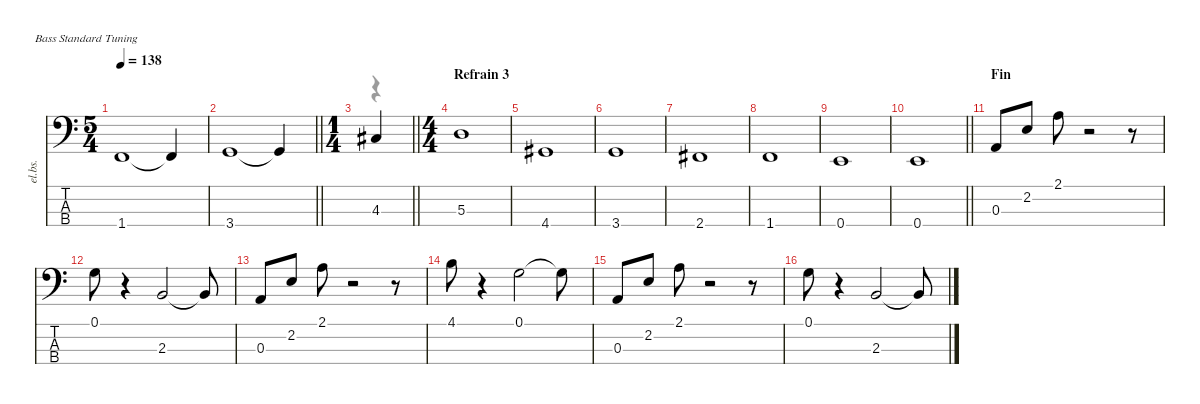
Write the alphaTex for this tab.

\defaultSystemsLayout 4
\hideDynamics
\bracketExtendMode nobrackets
\track ("Basse" "el.bs.") {instrument electricbassfinger}
\staff {score tabs}
\tuning (G2 D2 A1 E1)
\voice
\ts (5 4)
\tempo 138
\clef f4
\ks aminor
1.4.1{dy f beam Up} 1.4{t}.4{beam Up} |
\barLineRight lightlight
3.4.1{beam Up} 3.4{t}.4{beam Up} |
\ts (1 4)
\beaming (8 2)
\barLineRight lightlight
4.3{acc #}.4{beam Up} |
\ts (4 4)
\beaming (8 2 2 2 2)
\section ("" "Refrain 3")
5.3.1{beam Down} |
4.4{acc #}.1{beam Up} |
3.4.1{beam Up} |
2.4{acc #}.1{beam Up} |
1.4.1{beam Up} |
0.4.1{beam Up} |
\barLineRight lightlight
0.4.1{beam Up} |
\section ("" "Fin")
0.3.8{beam Up} 2.2.8{beam Up} 2.1.8{beam Down} r.2{beam Down} r.8{beam Down} |
0.1.8{beam Down} r.4{beam Down} 2.3.2{beam Up} 2.3{t}.8{beam Up} |
0.3.8{beam Up} 2.2.8{beam Up} 2.1.8{beam Down} r.2{beam Down} r.8{beam Down} |
4.1.8{beam Down} r.4{beam Down} 0.1.2{beam Down} 0.1{t}.8{beam Down} |
0.3.8{beam Up} 2.2.8{beam Up} 2.1.8{beam Down} r.2{beam Down} r.8{beam Down} |
0.1.8{beam Down} r.4{beam Down} 2.3.2{beam Up} 2.3{t}.8{beam Up}
\voice
\clef f4
\ottava regular
\simile none
\ks aminor
|
\barLineRight lightlight
|
\barLineRight lightlight
r.4{dy mf beam Down} |
|
|
|
|
|
|
\barLineRight lightlight
|
|
|
|
|
|
